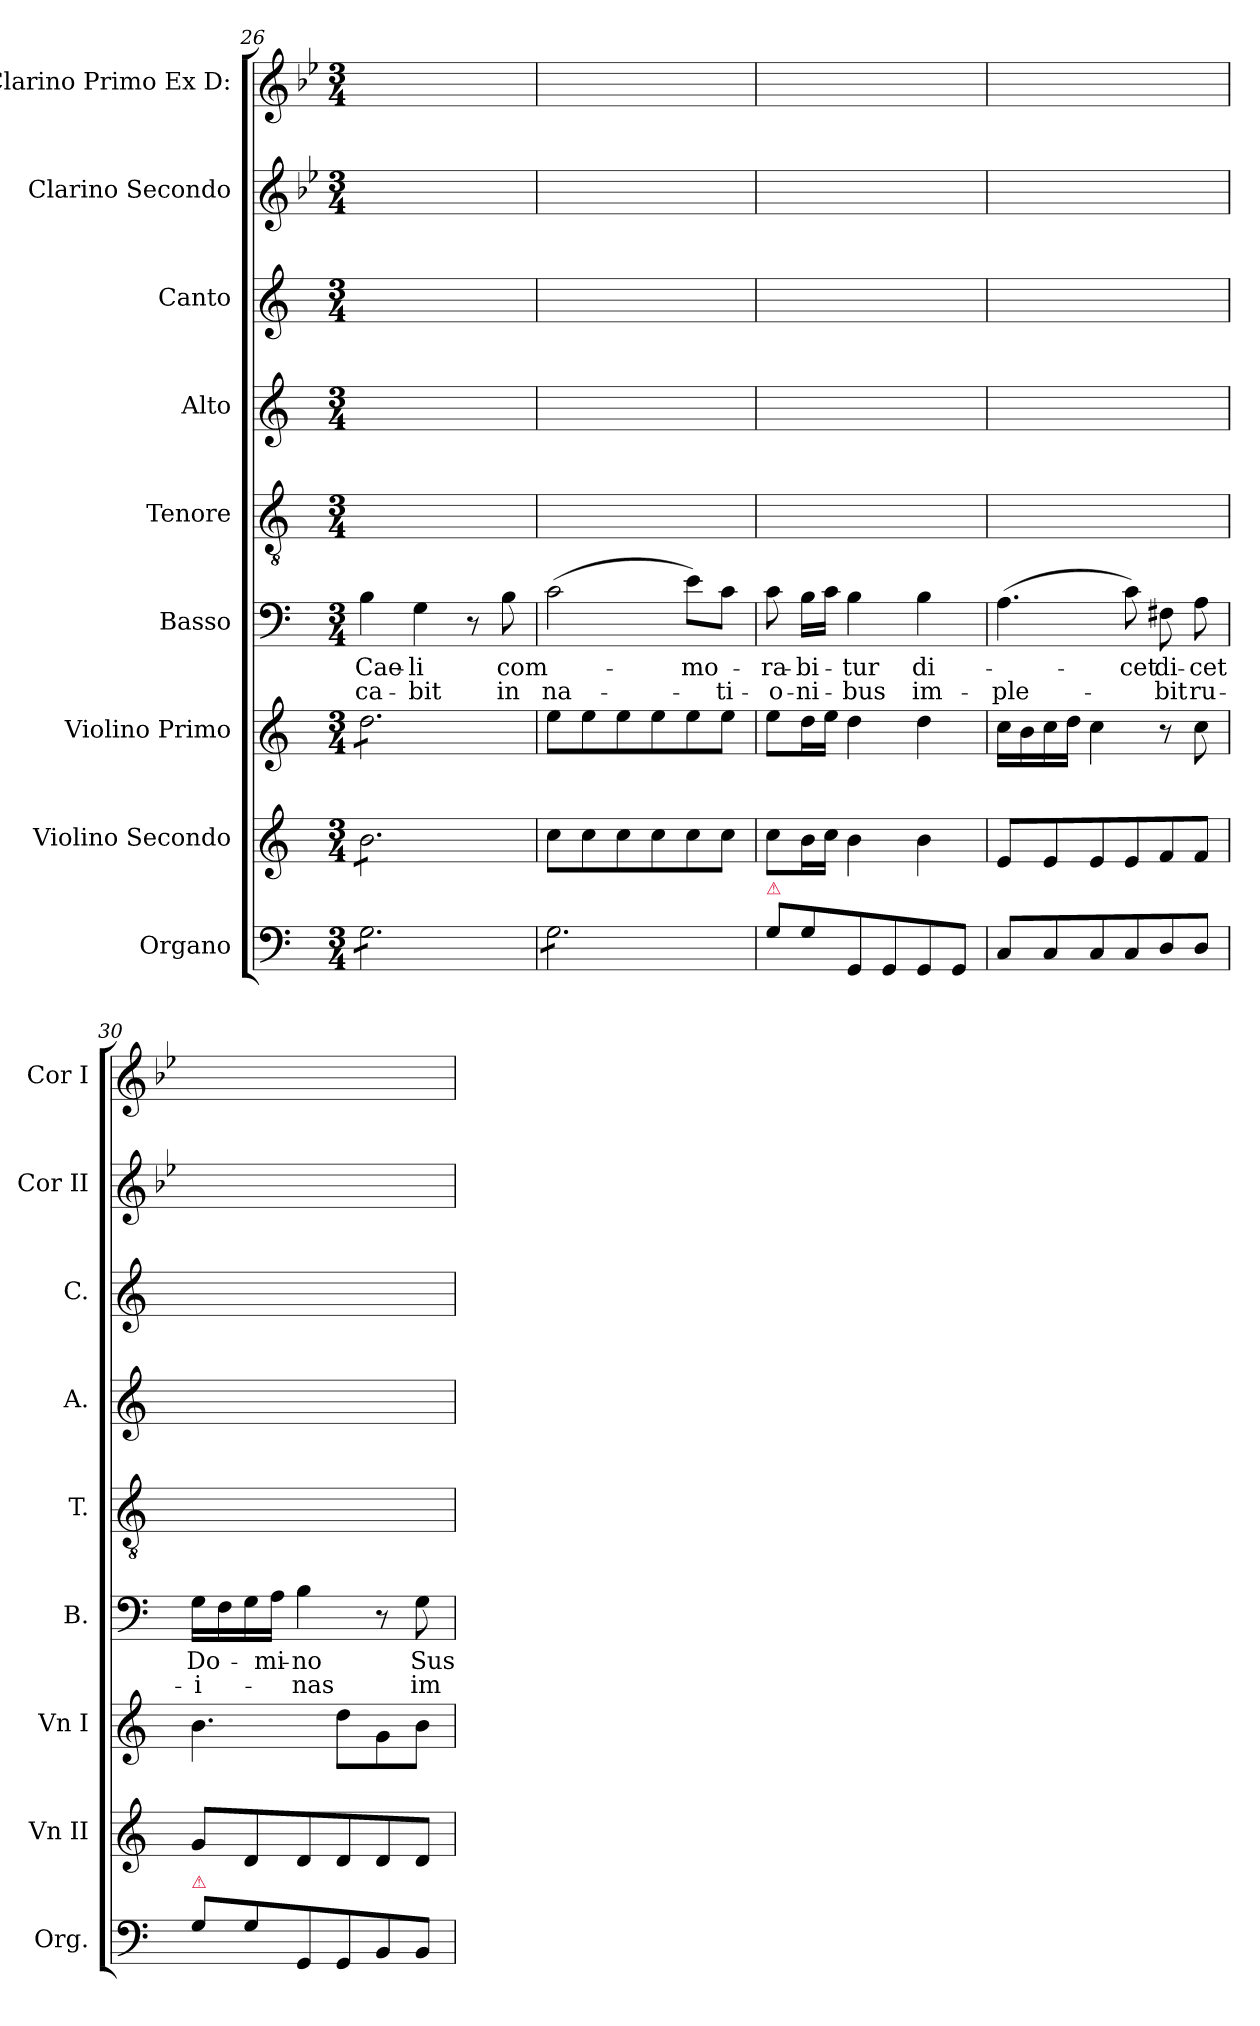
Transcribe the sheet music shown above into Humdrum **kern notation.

**kern	**kern	**kern	**kern	**text	**text	**kern	**kern	**kern	**kern	**kern
*part9	*part8	*part7	*part6	*part6	*part6	*part5	*part4	*part3	*part2	*part1
*staff9	*staff8	*staff7	*staff6	*staff6	*staff6	*staff5	*staff4	*staff3	*staff2	*staff1
*I"Organo	*I"Violino Secondo	*I"Violino Primo	*I"Basso	*	*	*I"Tenore	*I"Alto	*I"Canto	*I"Clarino Secondo	*I"Clarino Primo Ex D:
*I'Org.	*I'Vn II	*I'Vn I	*I'B.	*	*	*I'T.	*I'A.	*I'C.	*I'Cor II	*I'Cor I
*clefF4	*clefG2	*clefG2	*clefF4	*	*	*clefGv2	*clefG2	*clefG2	*clefG2	*clefG2
*	*	*	*	*	*	*	*	*	*ITrd-1c-2	*ITrd-1c-2
*k[]	*k[]	*k[]	*k[]	*	*	*k[]	*k[]	*k[]	*k[]	*k[]
*C:	*C:	*C:	*C:	*	*	*C:	*C:	*C:	*C:	*C:
*M3/4	*M3/4	*M3/4	*M3/4	*	*	*M3/4	*M3/4	*M3/4	*M3/4	*M3/4
=26	=26	=26	=26	=26	=26	=26	=26	=26	=26	=26
*tremolo	*	*	*	*	*	*	*	*	*	*
*	*tremolo	*	*	*	*	*	*	*	*	*
*	*	*tremolo	*	*	*	*	*	*	*	*
8G\L	8b\L	8dd\L	4B\	Cae-	-ca-	2.ryy	2.ryy	2.ryy	2.ryy	2.ryy
8G\	8b\	8dd\	.	.	.	.	.	.	.	.
8G\	8b\	8dd\	4G\	-li	-bit	.	.	.	.	.
8G\	8b\	8dd\	.	.	.	.	.	.	.	.
8G\	8b\	8dd\	8r	.	.	.	.	.	.	.
8G\J	8b\J	8dd\J	8B\	com-	in	.	.	.	.	.
*	*	*Xtremolo	*	*	*	*	*	*	*	*
*	*Xtremolo	*	*	*	*	*	*	*	*	*
=27	=27	=27	=27	=27	=27	=27	=27	=27	=27	=27
8G\L	8cc\L	8ee\L	(2c\	.	na-	2.ryy	2.ryy	2.ryy	2.ryy	2.ryy
8G\	8cc\	8ee\	.	.	.	.	.	.	.	.
8G\	8cc\	8ee\	.	.	.	.	.	.	.	.
8G\	8cc\	8ee\	.	.	.	.	.	.	.	.
8G\	8cc\	8ee\	8e\L)	-mo-	.	.	.	.	.	.
8G\J	8cc\J	8ee\J	8c\J	.	-ti-	.	.	.	.	.
*Xtremolo	*	*	*	*	*	*	*	*	*	*
=28	=28	=28	=28	=28	=28	=28	=28	=28	=28	=28
!LO:TX:a:color=crimson:t=⚠	!	!	!	!	!	!	!	!	!	!
8G\L	8cc\L	8ee\L	8c\	-ra-	-o-	2.ryy	2.ryy	2.ryy	2.ryy	2.ryy
8G\	16b\L	16dd\L	16B\LL	-bi-	-ni-	.	.	.	.	.
.	16cc\JJ	16ee\JJ	16c\JJ	.	.	.	.	.	.	.
8GG/	4b\	4dd\	4B\	-tur	-bus	.	.	.	.	.
8GG/	.	.	.	.	.	.	.	.	.	.
8GG/	4b\	4dd\	4B\	di-	im-	.	.	.	.	.
8GG/J	.	.	.	.	.	.	.	.	.	.
=29	=29	=29	=29	=29	=29	=29	=29	=29	=29	=29
8C/L	8e/L	16cc\LL	(4.A\	.	-ple-	2.ryy	2.ryy	2.ryy	2.ryy	2.ryy
.	.	16b\	.	.	.	.	.	.	.	.
8C/	8e/	16cc\	.	.	.	.	.	.	.	.
.	.	16dd\JJ	.	.	.	.	.	.	.	.
8C/	8e/	4cc\	.	.	.	.	.	.	.	.
8C/	8e/	.	8c\)	-cet	.	.	.	.	.	.
8D/	8f/	8r	8F#X\	di-	-bit	.	.	.	.	.
8D/J	8f/J	8cc\	8A\	-cet	ru-	.	.	.	.	.
=30	=30	=30	=30	=30	=30	=30	=30	=30	=30	=30
!LO:TX:a:color=crimson:t=⚠	!	!	!	!	!	!	!	!	!	!
8G\L	8g/L	4.b\	16G\LL	Do-	-i-	2.ryy	2.ryy	2.ryy	2.ryy	2.ryy
.	.	.	16F\	.	.	.	.	.	.	.
8G\	8d/	.	16G\	.	.	.	.	.	.	.
.	.	.	16A\JJ	-mi-	.	.	.	.	.	.
8GG/	8d/	.	4B\	-no	-nas	.	.	.	.	.
8GG/	8d/	8dd\L	.	.	.	.	.	.	.	.
8BB/	8d/	8g\	8r	.	.	.	.	.	.	.
8BB/J	8d/J	8b\J	8G\	Sus-	im-	.	.	.	.	.
=	=	=	=	=	=	=	=	=	=	=
*-	*-	*-	*-	*-	*-	*-	*-	*-	*-	*-
